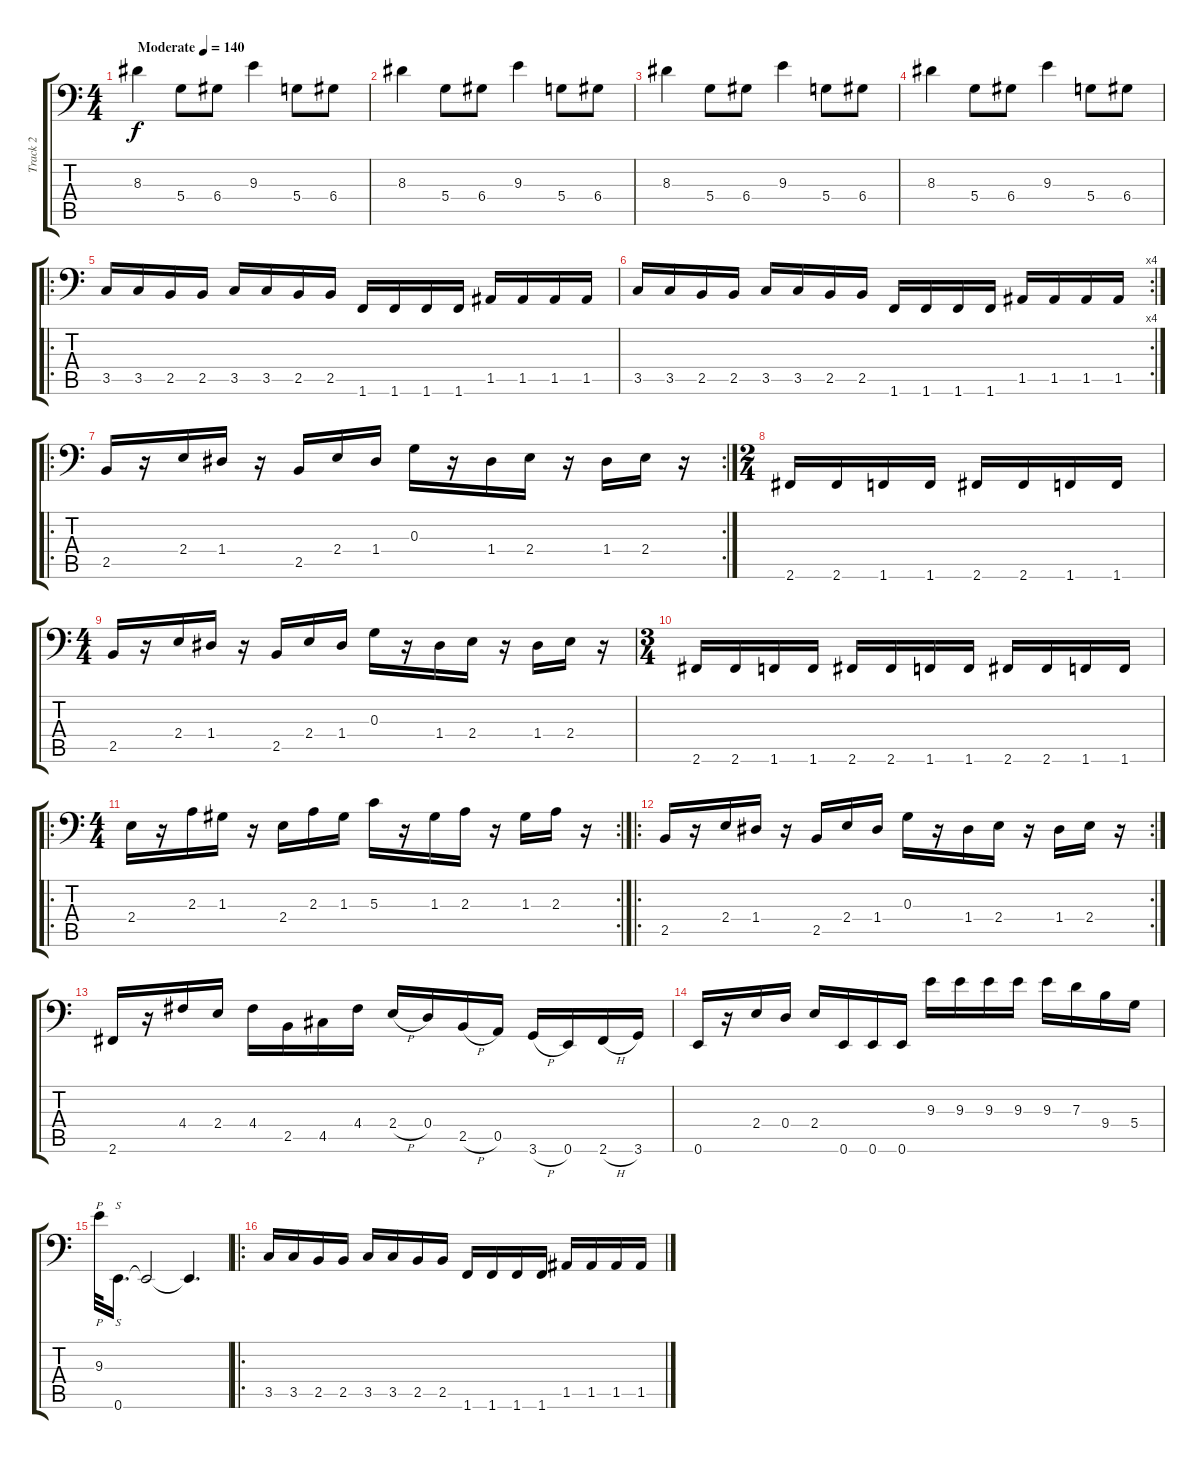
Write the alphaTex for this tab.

\track ("Track 2" "Track 2") {instrument electricbasspick}
\staff {score tabs}
\tuning (E3 B2 G2 D2 A1 E1) {hide}
\ts (4 4)
\tempo (140 "Moderate")
\clef f4
\ks c
8.3.4{dy f instrument electricbasspick} 5.4.8 6.4.8 9.3.4 5.4.8 6.4.8 |
8.3.4 5.4.8 6.4.8 9.3.4 5.4.8 6.4.8 |
8.3.4 5.4.8 6.4.8 9.3.4 5.4.8 6.4.8 |
8.3.4 5.4.8 6.4.8 9.3.4 5.4.8 6.4.8 |
\ro
3.5.16 3.5.16 2.5.16 2.5.16 3.5.16 3.5.16 2.5.16 2.5.16 1.6.16 1.6.16 1.6.16 1.6.16 1.5.16 1.5.16 1.5.16 1.5.16 |
\rc 4
3.5.16 3.5.16 2.5.16 2.5.16 3.5.16 3.5.16 2.5.16 2.5.16 1.6.16 1.6.16 1.6.16 1.6.16 1.5.16 1.5.16 1.5.16 1.5.16 |
\ro
\rc 2
2.5.16 r.16 2.4.16 1.4.16 r.16 2.5.16 2.4.16 1.4.16 0.3.16 r.16 1.4.16 2.4.16 r.16 1.4.16 2.4.16 r.16 |
\ts (2 4)
2.6.16 2.6.16 1.6.16 1.6.16 2.6.16 2.6.16 1.6.16 1.6.16 |
\ts (4 4)
2.5.16 r.16 2.4.16 1.4.16 r.16 2.5.16 2.4.16 1.4.16 0.3.16 r.16 1.4.16 2.4.16 r.16 1.4.16 2.4.16 r.16 |
\ts (3 4)
2.6.16 2.6.16 1.6.16 1.6.16 2.6.16 2.6.16 1.6.16 1.6.16 2.6.16 2.6.16 1.6.16 1.6.16 |
\ro
\rc 2
\ts (4 4)
2.4.16 r.16 2.3.16 1.3.16 r.16 2.4.16 2.3.16 1.3.16 5.3.16 r.16 1.3.16 2.3.16 r.16 1.3.16 2.3.16 r.16 |
\ro
\rc 2
2.5.16 r.16 2.4.16 1.4.16 r.16 2.5.16 2.4.16 1.4.16 0.3.16 r.16 1.4.16 2.4.16 r.16 1.4.16 2.4.16 r.16 |
2.6.16 r.16 4.4.16 2.4.16 4.4.16 2.5.16 4.5.16 4.4.16 2.4{h}.16 0.4.16 2.5{h}.16 0.5.16 3.6{h}.16 0.6.16 2.6{h}.16 3.6.16 |
0.6.16 r.16 2.4.16 0.4.16 2.4.16 0.6.16 0.6.16 0.6.16 9.3.16 9.3.16 9.3.16 9.3.16 9.3.16 7.3.16 9.4.16 5.4.16 |
9.3.32{p} 0.6.16{s d} 0.6{t}.2 0.6{t}.4{d} |
\ro
3.5.16 3.5.16 2.5.16 2.5.16 3.5.16 3.5.16 2.5.16 2.5.16 1.6.16 1.6.16 1.6.16 1.6.16 1.5.16 1.5.16 1.5.16 1.5.16
